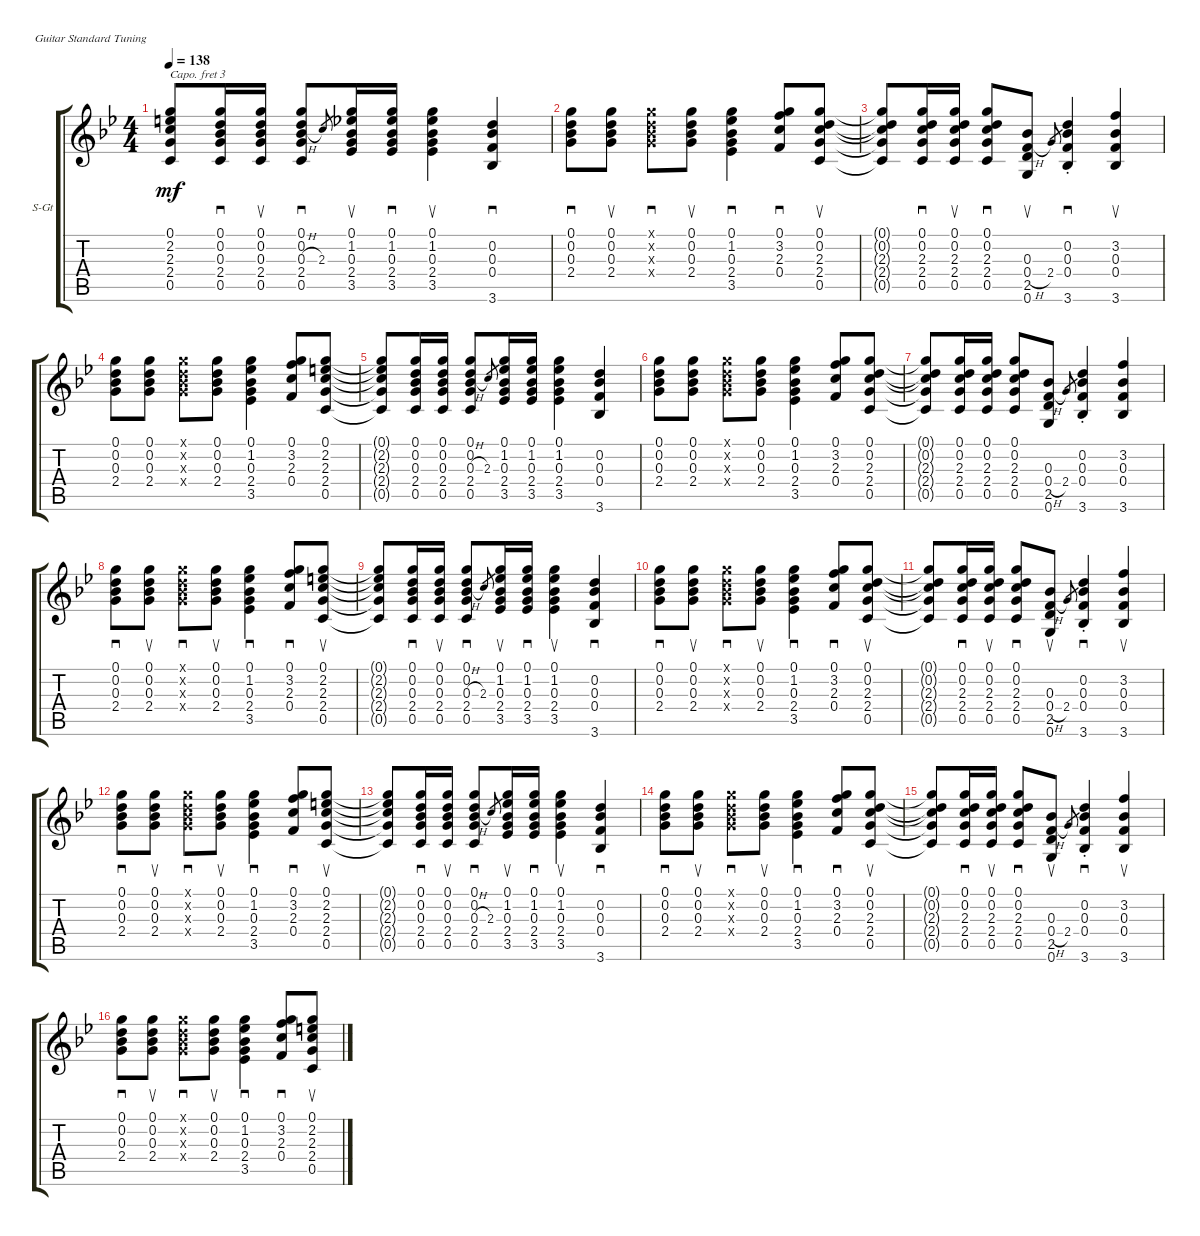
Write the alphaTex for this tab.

\defaultSystemsLayout 4
\bracketExtendMode groupsimilarinstruments
\firstSystemTrackNameOrientation horizontal
\otherSystemsTrackNameOrientation horizontal
\track ("Acoustic Guitar" "S-Gt") {instrument acousticguitarsteel}
\staff {score tabs}
\capo 3
\tuning (E4 B3 G3 D3 A2 E2)
\ts (4 4)
\tempo 138
\clef g2
\ks gminor
(0.1{t} 2.2{t} 2.3{t} 2.4{t} 0.5{t}).8{dy mf} (0.5 2.4 0.3 0.2 0.1).16{sd} (0.1 0.2 0.3 2.4 0.5).16{su} (0.5 2.4 0.3{h} 0.2 0.1).8{sd} 2.3.8{gr} (3.5 2.4 0.3 1.2 0.1).16{su} (0.1 1.2 0.3 2.4 3.5).16{sd} (3.5 2.4 0.3 1.2 0.1).4{su} (3.6 0.4 0.3 0.2).4{sd} |
(0.1 0.2 0.3 2.4).8{sd} (2.4 0.3 0.2 0.1).8{su} (0.1{x} 0.2{x} 0.3{x} 2.4{x}).8{sd} (2.4 0.3 0.2 0.1).8{su} (3.5 2.4 0.3 1.2 0.1).4{sd} (0.1 3.2 2.3 0.4).8{sd} (0.5 2.4 2.3 0.2 0.1).8{su} |
(0.1{t} 0.2{t} 2.3{t} 2.4{t} 0.5{t}).8 (0.5 2.4 2.3 0.2 0.1).16{sd} (0.1 0.2 2.3 2.4 0.5).16{su} (0.5 2.4 2.3 0.2 0.1).8{sd} (0.6 2.5 0.3 0.4{h}).8{su} 2.4.8{gr} (3.6{st} 0.4{st} 0.2{st} 0.3{st}).4{sd} (3.6 0.4 0.3 3.2).4{su} |
(0.1 0.2 0.3 2.4).8 (0.1 0.2 0.3 2.4).8 (0.1{x} 0.2{x} 0.3{x} 2.4{x}).8 (0.1 0.2 0.3 2.4).8 (3.5 2.4 0.3 1.2 0.1).4 (0.4 2.3 3.2 0.1).8 (0.5 2.4 2.3 2.2 0.1).8 |
(0.1{t} 2.2{t} 2.3{t} 2.4{t} 0.5{t}).8 (0.5 2.4 0.3 0.2 0.1).16 (0.1 0.2 0.3 2.4 0.5).16 (0.5 2.4 0.3{h} 0.2 0.1).8 2.3.8{gr} (3.5 2.4 0.3 1.2 0.1).16 (0.1 1.2 0.3 2.4 3.5).16 (3.5 2.4 0.3 1.2 0.1).4 (3.6 0.4 0.3 0.2).4 |
(0.1 0.2 0.3 2.4).8 (2.4 0.3 0.2 0.1).8 (0.1{x} 0.2{x} 0.3{x} 2.4{x}).8 (2.4 0.3 0.2 0.1).8 (3.5 2.4 0.3 1.2 0.1).4 (0.1 3.2 2.3 0.4).8 (0.5 2.4 2.3 0.2 0.1).8 |
(0.1{t} 0.2{t} 2.3{t} 2.4{t} 0.5{t}).8 (0.5 2.4 2.3 0.2 0.1).16 (0.1 0.2 2.3 2.4 0.5).16 (0.5 2.4 2.3 0.2 0.1).8 (0.6 2.5 0.3 0.4{h}).8 2.4.8{gr} (3.6{st} 0.4{st} 0.2{st} 0.3{st}).4 (3.6 0.4 0.3 3.2).4 |
(0.1 0.2 0.3 2.4).8{sd} (0.1 0.2 0.3 2.4).8{su} (0.1{x} 0.2{x} 0.3{x} 2.4{x}).8{sd} (0.1 0.2 0.3 2.4).8{su} (3.5 2.4 0.3 1.2 0.1).4{sd} (0.4 2.3 3.2 0.1).8{sd} (0.5 2.4 2.3 2.2 0.1).8{su} |
(0.1{t} 2.2{t} 2.3{t} 2.4{t} 0.5{t}).8 (0.5 2.4 0.3 0.2 0.1).16{sd} (0.1 0.2 0.3 2.4 0.5).16{su} (0.5 2.4 0.3{h} 0.2 0.1).8{sd} 2.3.8{gr} (3.5 2.4 0.3 1.2 0.1).16{su} (0.1 1.2 0.3 2.4 3.5).16{sd} (3.5 2.4 0.3 1.2 0.1).4{su} (3.6 0.4 0.3 0.2).4{sd} |
(0.1 0.2 0.3 2.4).8{sd} (2.4 0.3 0.2 0.1).8{su} (0.1{x} 0.2{x} 0.3{x} 2.4{x}).8{sd} (2.4 0.3 0.2 0.1).8{su} (3.5 2.4 0.3 1.2 0.1).4{sd} (0.1 3.2 2.3 0.4).8{sd} (0.5 2.4 2.3 0.2 0.1).8{su} |
(0.1{t} 0.2{t} 2.3{t} 2.4{t} 0.5{t}).8 (0.5 2.4 2.3 0.2 0.1).16{sd} (0.1 0.2 2.3 2.4 0.5).16{su} (0.5 2.4 2.3 0.2 0.1).8{sd} (0.6 2.5 0.3 0.4{h}).8{su} 2.4.8{gr} (3.6{st} 0.4{st} 0.2{st} 0.3{st}).4{sd} (3.6 0.4 0.3 3.2).4{su} |
(0.1 0.2 0.3 2.4).8{sd} (0.1 0.2 0.3 2.4).8{su} (0.1{x} 0.2{x} 0.3{x} 2.4{x}).8{sd} (0.1 0.2 0.3 2.4).8{su} (3.5 2.4 0.3 1.2 0.1).4{sd} (0.4 2.3 3.2 0.1).8{sd} (0.5 2.4 2.3 2.2 0.1).8{su} |
(0.1{t} 2.2{t} 2.3{t} 2.4{t} 0.5{t}).8 (0.5 2.4 0.3 0.2 0.1).16{sd} (0.1 0.2 0.3 2.4 0.5).16{su} (0.5 2.4 0.3{h} 0.2 0.1).8{sd} 2.3.8{gr} (3.5 2.4 0.3 1.2 0.1).16{su} (0.1 1.2 0.3 2.4 3.5).16{sd} (3.5 2.4 0.3 1.2 0.1).4{su} (3.6 0.4 0.3 0.2).4{sd} |
(0.1 0.2 0.3 2.4).8{sd} (2.4 0.3 0.2 0.1).8{su} (0.1{x} 0.2{x} 0.3{x} 2.4{x}).8{sd} (2.4 0.3 0.2 0.1).8{su} (3.5 2.4 0.3 1.2 0.1).4{sd} (0.1 3.2 2.3 0.4).8{sd} (0.5 2.4 2.3 0.2 0.1).8{su} |
(0.1{t} 0.2{t} 2.3{t} 2.4{t} 0.5{t}).8 (0.5 2.4 2.3 0.2 0.1).16{sd} (0.1 0.2 2.3 2.4 0.5).16{su} (0.5 2.4 2.3 0.2 0.1).8{sd} (0.6 2.5 0.3 0.4{h}).8{su} 2.4.8{gr} (3.6{st} 0.4{st} 0.2{st} 0.3{st}).4{sd} (3.6 0.4 0.3 3.2).4{su} |
(0.1 0.2 0.3 2.4).8{sd} (0.1 0.2 0.3 2.4).8{su} (0.1{x} 0.2{x} 0.3{x} 2.4{x}).8{sd} (0.1 0.2 0.3 2.4).8{su} (3.5 2.4 0.3 1.2 0.1).4{sd} (0.4 2.3 3.2 0.1).8{sd} (0.5 2.4 2.3 2.2 0.1).8{su}
